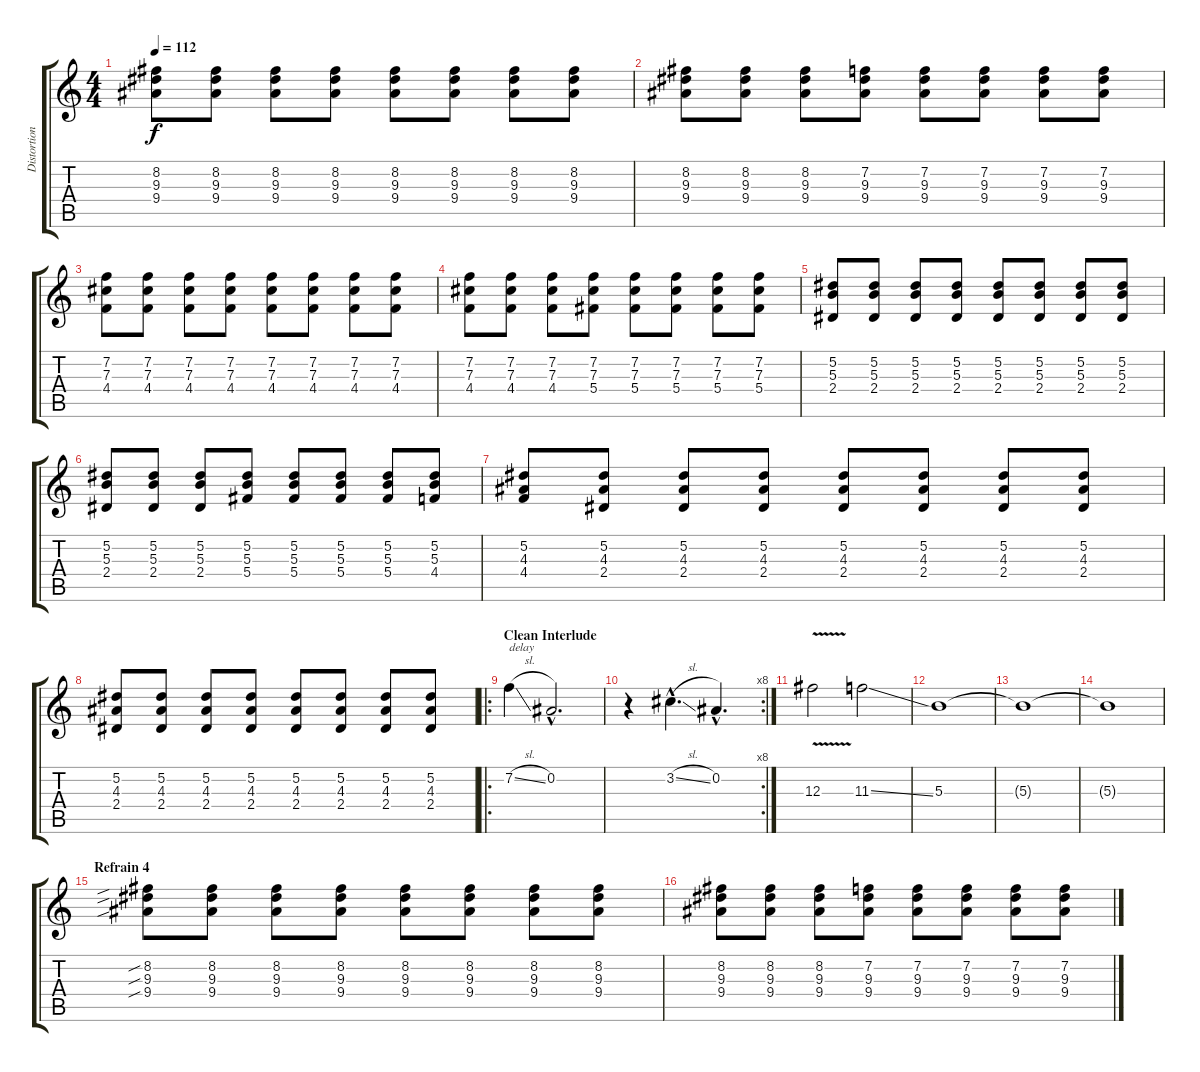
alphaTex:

\track ("Distortion Guitar 2" "Distortion") {instrument distortionguitar}
\staff {score tabs}
\tuning (Eb4 Bb3 Gb3 Db3 Ab2 Eb2) {hide}
\ts (4 4)
\tempo 112
\clef g2
\ks c
(8.2 9.3 9.4).8{dy f} (8.2 9.3 9.4).8 (8.2 9.3 9.4).8 (8.2 9.3 9.4).8 (8.2 9.3 9.4).8 (8.2 9.3 9.4).8 (8.2 9.3 9.4).8 (8.2 9.3 9.4).8 |
(8.2 9.3 9.4).8 (8.2 9.3 9.4).8 (8.2 9.3 9.4).8 (7.2 9.3 9.4).8 (7.2 9.3 9.4).8 (7.2 9.3 9.4).8 (7.2 9.3 9.4).8 (7.2 9.3 9.4).8 |
(7.2 7.3 4.4).8 (7.2 7.3 4.4).8 (7.2 7.3 4.4).8 (7.2 7.3 4.4).8 (7.2 7.3 4.4).8 (7.2 7.3 4.4).8 (7.2 7.3 4.4).8 (7.2 7.3 4.4).8 |
(7.2 7.3 4.4).8 (7.2 7.3 4.4).8 (7.2 7.3 4.4).8 (7.2 7.3 5.4).8 (7.2 7.3 5.4).8 (7.2 7.3 5.4).8 (7.2 7.3 5.4).8 (7.2 7.3 5.4).8 |
(5.2 5.3 2.4).8 (5.2 5.3 2.4).8 (5.2 5.3 2.4).8 (5.2 5.3 2.4).8 (5.2 5.3 2.4).8 (5.2 5.3 2.4).8 (5.2 5.3 2.4).8 (5.2 5.3 2.4).8 |
(5.2 5.3 2.4).8 (5.2 5.3 2.4).8 (5.2 5.3 2.4).8 (5.2 5.3 5.4).8 (5.2 5.3 5.4).8 (5.2 5.3 5.4).8 (5.2 5.3 5.4).8 (5.2 5.3 4.4).8 |
(5.2 4.3 4.4).8 (5.2 4.3 2.4).8 (5.2 4.3 2.4).8 (5.2 4.3 2.4).8 (5.2 4.3 2.4).8 (5.2 4.3 2.4).8 (5.2 4.3 2.4).8 (5.2 4.3 2.4).8 |
(5.2 4.3 2.4).8 (5.2 4.3 2.4).8 (5.2 4.3 2.4).8 (5.2 4.3 2.4).8 (5.2 4.3 2.4).8 (5.2 4.3 2.4).8 (5.2 4.3 2.4).8 (5.2 4.3 2.4).8 |
\ro
\section ("" "Clean Interlude")
7.2{sl}.4{txt "delay" instrument electricguitarjazz} 0.2{hac}.2{d} |
\rc 8
r.4 3.2{sl hac}.4{d} 0.2{hac}.4{d} |
12.3{v}.2{instrument distortionguitar} 11.3{ss}.2 |
5.3.1 |
5.3{t}.1 |
5.3{t}.1 |
\section ("" "Refrain 4")
(8.2{sib} 9.3{sib} 9.4{sib}).8 (8.2 9.3 9.4).8 (8.2 9.3 9.4).8 (8.2 9.3 9.4).8 (8.2 9.3 9.4).8 (8.2 9.3 9.4).8 (8.2 9.3 9.4).8 (8.2 9.3 9.4).8 |
(8.2 9.3 9.4).8 (8.2 9.3 9.4).8 (8.2 9.3 9.4).8 (7.2 9.3 9.4).8 (7.2 9.3 9.4).8 (7.2 9.3 9.4).8 (7.2 9.3 9.4).8 (7.2 9.3 9.4).8
